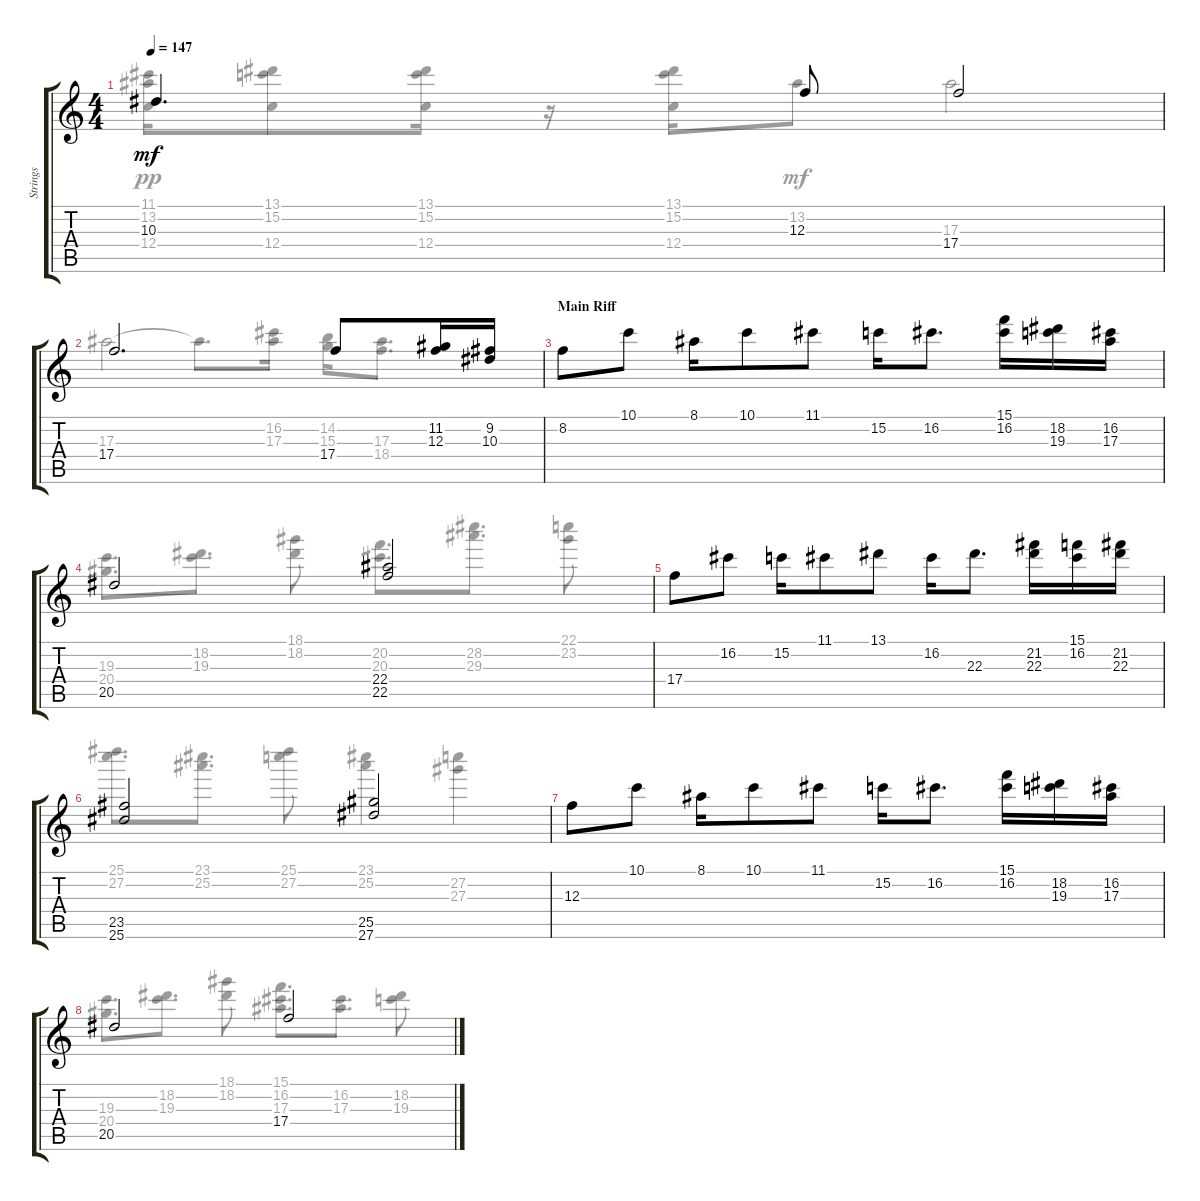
\track ("Strings" "Strings") {instrument electricguitarclean}
\staff {score tabs}
\tuning (D4 A3 F3 C3 G2 C2) {hide}
\voice
\ts (4 4)
\tempo 147
\clef g2
\ks aminor
10.3.4{d dy mf} 12.3.8 17.4.2 |
17.4.2{d} 17.4.8 (11.2 12.3).16 (9.2 10.3).16 |
\section ("" "Main Riff")
8.2.8 10.1.8 8.1.16 10.1.8 11.1.8 15.2.16 16.2.8{d} (15.1 16.2).16 (18.2 19.3).16 (16.2 17.3).16 |
20.5.2 (22.4 22.5).2 |
17.4.8 16.2.8 15.2.16 11.1.8 13.1.8 16.2.16 22.3.8{d} (21.2 22.3).16 (15.1 16.2).16 (21.2 22.3).16 |
(23.5 25.6).2 (25.5 27.6).2 |
12.3.8 10.1.8 8.1.16 10.1.8 11.1.8 15.2.16 16.2.8{d} (15.1 16.2).16 (18.2 19.3).16 (16.2 17.3).16 |
20.5.2 17.4.2
\voice
\clef g2
\ottava regular
\simile none
\ks aminor
(11.1 13.2 12.4).16{dy pp} (13.1 15.2 12.4).8 (13.1 15.2 12.4).16 r.16 (13.1 15.2 12.4).16 13.2.8{dy mf} 17.3.2 |
17.3.2 17.3{t}.8{d} (16.2 17.3).16 (14.2 15.3).16 (17.3 18.4).8{d} |
|
(19.3 20.4).8{d} (18.2 19.3).8{d} (18.1 18.2).8 (20.2 20.3).8{d} (28.2 29.3).8{d} (22.1 23.2).8 |
|
(25.1 27.2).8{d} (23.1 25.2).8{d} (25.1 27.2).8 (23.1 25.2).4 (27.2 27.3).4 |
|
(19.3 20.4).8{d} (18.2 19.3).8{d} (18.1 18.2).8 (15.1 16.2 17.3).8{d} (16.2 17.3).8{d} (18.2 19.3).8
